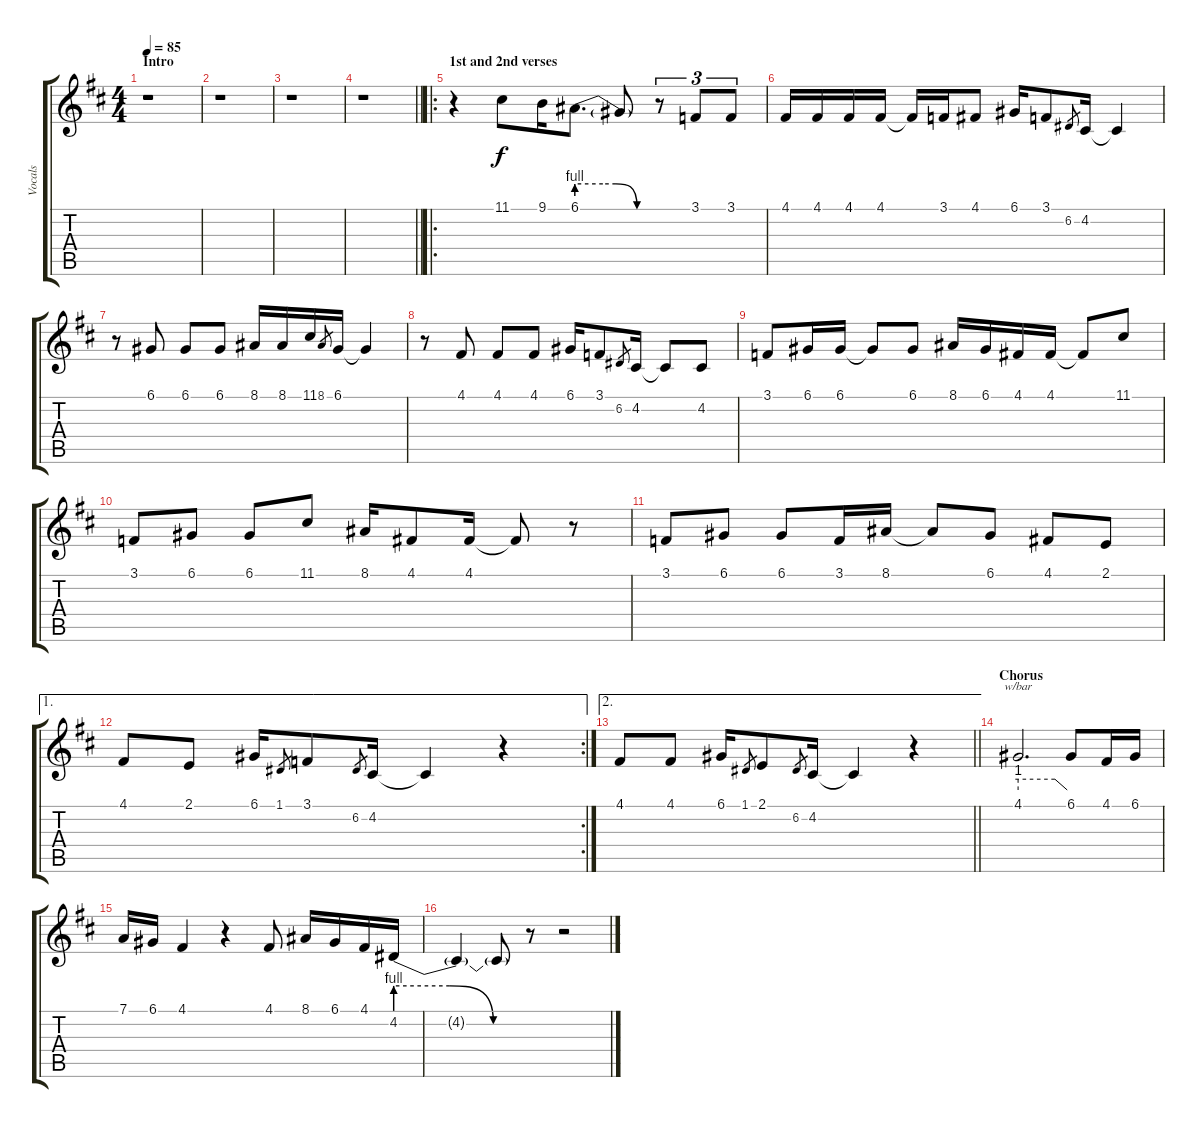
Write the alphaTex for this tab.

\track ("Vocals" "Vocals") {instrument lead2sawtooth}
\staff {score tabs}
\tuning (D4 A3 F3 C3 G2 D2) {hide}
\ts (4 4)
\section ("" "Intro")
\tempo 85
\clef g2
\ks d
r.1{dy f instrument lead2sawtooth} |
r.1 |
r.1 |
\barLineRight lightlight
r.1 |
\ro
\section ("" "1st and 2nd verses")
r.4 11.1.8 9.1.16 6.1{be (custom 0 4 20 4 30 4 46 0 60 0)}.8{d} 6.1{t}.8 r.8{tu (3 2)} 3.1.8{tu (3 2)} 3.1.8{tu (3 2)} |
4.1.16 4.1.16 4.1.16 4.1.16 4.1{t}.16 3.1.16 4.1.8 6.1.16 3.1.8 6.2.8{gr} 4.2.16 4.2{t}.4 |
r.8 6.1.8 6.1.8 6.1.8 8.1.16 8.1.16 11.1.16 8.1.8{gr} 6.1.16 6.1{t}.4 |
r.8 4.1.8 4.1.8 4.1.8 6.1.16 3.1.8 6.2.8{gr} 4.2.16 4.2{t}.8 4.2.8 |
3.1.8 6.1.16 6.1.16 6.1{t}.8 6.1.8 8.1.16 6.1.16 4.1.16 4.1.16 4.1{t}.8 11.1.8 |
3.1.8 6.1.8 6.1.8 11.1.8 8.1.16 4.1.8 4.1.16 4.1{t}.8 r.8 |
3.1.8 6.1.8 6.1.8 3.1.16 8.1.16 8.1{t}.8 6.1.8 4.1.8 2.1.8 |
\ae 1
\rc 2
4.1.8 2.1.8 6.1.16 1.1.8{gr} 3.1.8 6.2.8{gr} 4.2.16 4.2{t}.4 r.4 |
\ae 2
\barLineRight lightlight
4.1.8 4.1.8 6.1.16 1.1.8{gr} 2.1.8 6.2.8{gr} 4.2.16 4.2{t}.4 r.4 |
\section ("" "Chorus")
4.1.2{d tbe (custom default 0 4 45 4 60 0)} 6.1.8 4.1.16 6.1.16 |
7.1.16 6.1.16 4.1.4 r.4 4.1.8 8.1.16 6.1.16 4.1.16 4.2{be (custom 0 4 25 4 45 0 60 0)}.16 |
4.2{t}.4 4.2{t}.8 r.8 r.2
